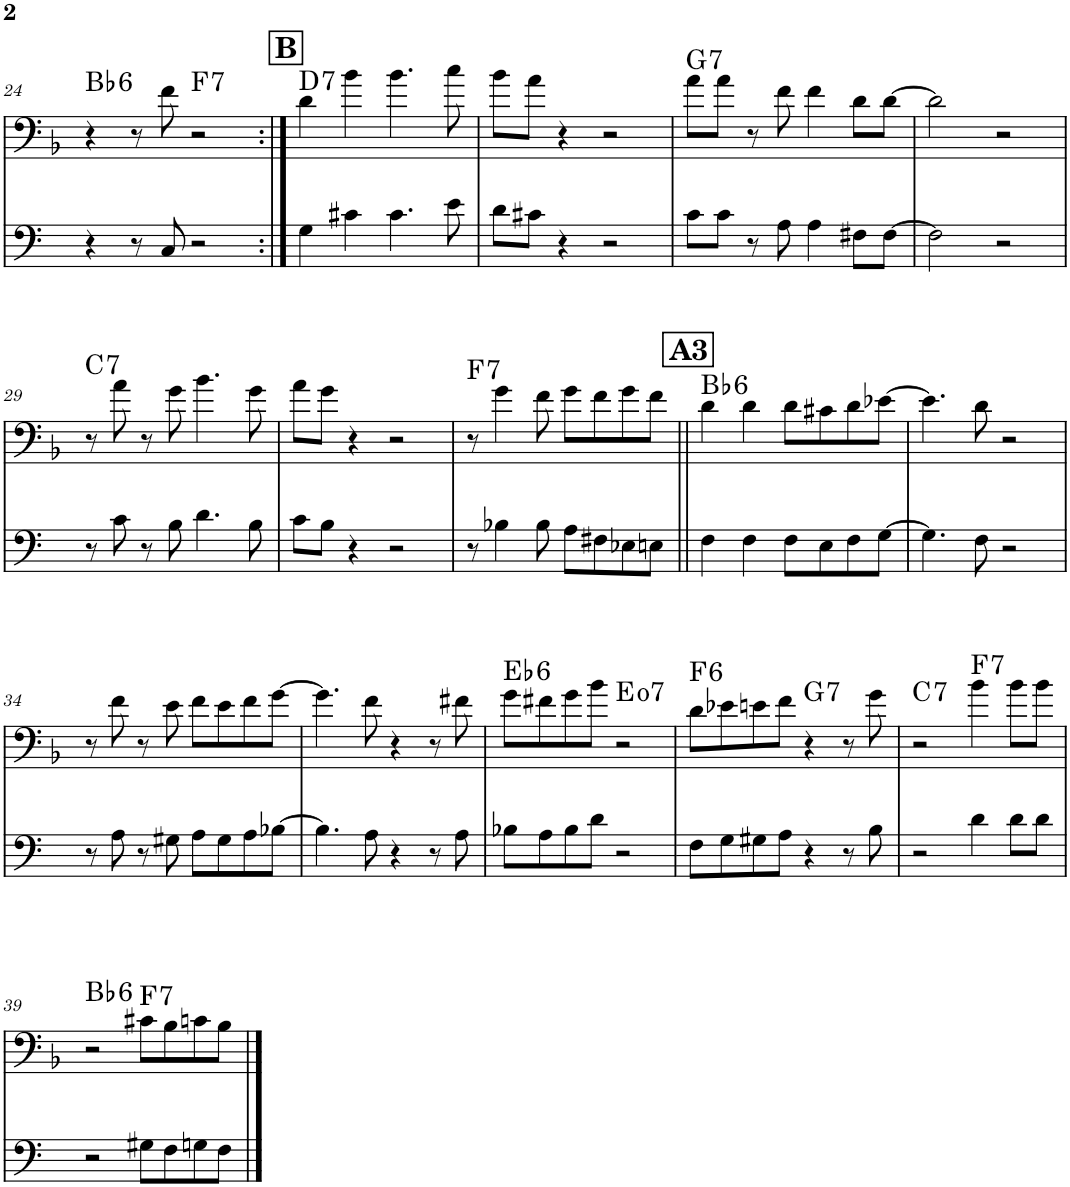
**kern	**kern	**harte
*part2	*part1	*part1
*staff2	*staff1	*
*I"Piano	*I"Piano, melodija	*
*I'Pno	*I'Pno	*
!!LO:PB:g=z
*clefF4	*clefF4	*
*Trd-3c-5	*	*
*k[]	*k[b-]	*
*M4/4	*M4/4	*
=24	=24	=24
!	!	!LO:H:kt=6
4r	4r	Bb:maj6
8r	8r	.
8C/	8f\	.
!	!	!LO:H:kt=7
2r	2r	F:7
!!LO:REH:place=s1:a:B:cj:fs=14:t=B
=25:|!	=25:|!	=25:|!
!	!	!LO:H:kt=7
4G\	4d\	D:7
4c#X\	4b-\	.
4.c#\	4.b-\	.
8e\	8cc\	.
=26	=26	=26
!	!	!LO:H:kt=N.C.
8d\L	8b-\L	N
8c#X\J	8a\J	.
4r	4r	.
2r	2r	.
=27	=27	=27
!	!	!LO:H:kt=7
8c\L	8a\L	G:7
8c\J	8a\J	.
8r	8r	.
8A\	8f\	.
4A\	4f\	.
8F#X\L	8d\L	.
[8F#\J	[8d\J	.
=28	=28	=28
!	!	!LO:H:kt=N.C.
2F#\]	2d\]	N
2r	2r	.
!!LO:LB:g=z
=29	=29	=29
!	!	!LO:H:kt=7
8r	8r	C:7
8c\	8a\	.
8r	8r	.
8B\	8g\	.
4.d\	4.b-\	.
8B\	8g\	.
=30	=30	=30
!	!	!LO:H:kt=N.C.
8c\L	8a\L	N
8B\J	8g\J	.
4r	4r	.
2r	2r	.
=31	=31	=31
!	!	!LO:H:kt=7
8r	8r	F:7
4B-X\	4g\	.
8B-\	8f\	.
8A\L	8g\L	.
8F#X\	8f\	.
8E-X\	8g\	.
8En\J	8f\J	.
!!LO:REH:place=s1:a:B:cj:fs=14:t=A3
=32||	=32||	=32||
!	!	!LO:H:kt=6
4F\	4d\	Bb:maj6
4F\	4d\	.
8F\L	8d\L	.
8E\	8c#X\	.
8F\	8d\	.
[8G\J	[8e-X\J	.
=33	=33	=33
!	!	!LO:H:kt=N.C.
4.G\]	4.e-\]	N
8F\	8d\	.
2r	2r	.
!!LO:LB:g=z
=34	=34	=34
!	!	!LO:H:kt=N.C.
8r	8r	N
8A\	8f\	.
8r	8r	.
8G#X\	8e\	.
8A\L	8f\L	.
8G#\	8e\	.
8A\	8f\	.
[8B-X\J	[8g\J	.
=35	=35	=35
!	!	!LO:H:kt=N.C.
4.B-\]	4.g\]	N
8A\	8f\	.
4r	4r	.
8r	8r	.
8A\	8f#X\	.
=36	=36	=36
!	!	!LO:H:kt=6
8B-X\L	8g\L	Eb:maj6
8A\	8f#X\	.
8B-\	8g\	.
8d\J	8b-\J	.
!	!	!LO:H:kt=7
2r	2r	E:dim7
=37	=37	=37
!	!	!LO:H:kt=6
8F\L	8d\L	F:maj6
8G\	8e-X\	.
8G#X\	8en\	.
8A\J	8f\J	.
!	!	!LO:H:kt=7
4r	4r	G:7
8r	8r	.
8B\	8g\	.
=38	=38	=38
!	!	!LO:H:kt=7
2r	2r	C:7
!	!	!LO:H:kt=7
4d\	4b-\	F:7
8d\L	8b-\L	.
8d\J	8b-\J	.
!!LO:LB:g=z
=39	=39	=39
!	!	!LO:H:kt=6
2r	2r	Bb:maj6
!	!	!LO:H:kt=7
8G#X\L	8c#X\L	F:7
8F\	8B-\	.
8Gn\	8cn\	.
8F\J	8B-\J	.
==	==	==
*-	*-	*-
